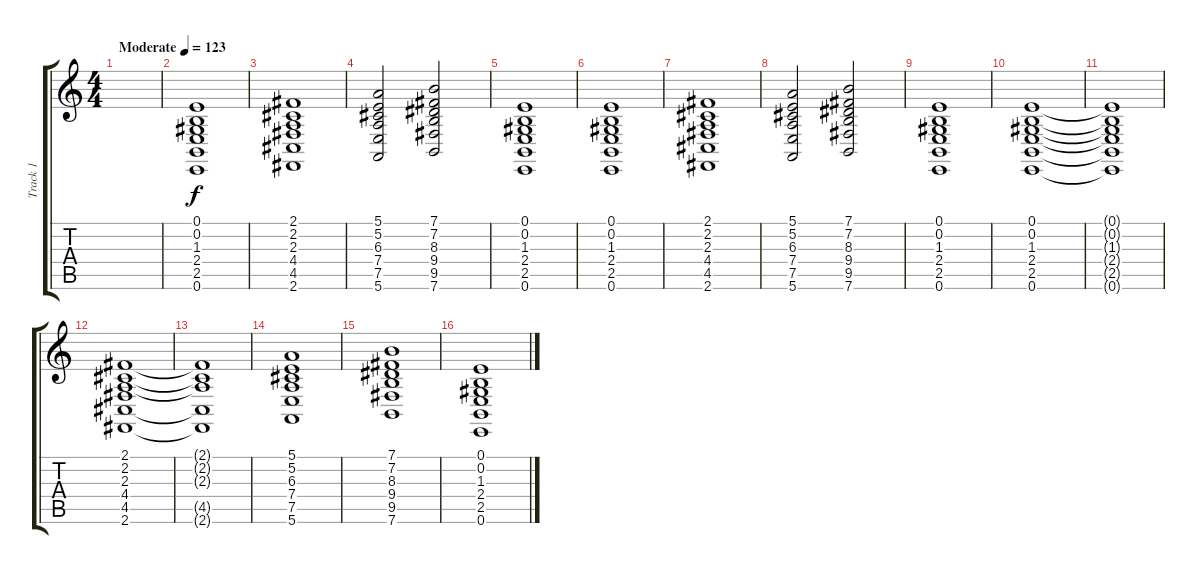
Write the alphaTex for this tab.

\track ("Track 1" "Track 1") {instrument acousticgrandpiano}
\staff {score tabs}
\tuning (E4 B3 G3 D3 A2 E2) {hide}
\ts (4 4)
\tempo (123 "Moderate")
\clef g2
\ks c
|
(0.1 0.2 1.3 2.4 2.5 0.6).1 |
(2.1 2.2 2.3 4.4 4.5 2.6).1 |
(5.1 5.2 6.3 7.4 7.5 5.6).2 (7.1 7.2 8.3 9.4 9.5 7.6).2 |
(0.1 0.2 1.3 2.4 2.5 0.6).1 |
(0.1 0.2 1.3 2.4 2.5 0.6).1 |
(2.1 2.2 2.3 4.4 4.5 2.6).1 |
(5.1 5.2 6.3 7.4 7.5 5.6).2 (7.1 7.2 8.3 9.4 9.5 7.6).2 |
(0.1 0.2 1.3 2.4 2.5 0.6).1 |
(0.1 0.2 1.3 2.4 2.5 0.6).1 |
(0.1{t} 0.2{t} 1.3{t} 2.4{t} 2.5{t} 0.6{t}).1 |
(2.1 2.2 2.3 4.4 4.5 2.6).1 |
(2.1{t} 2.2{t} 2.3{t} 4.5{t} 2.6{t}).1 |
(5.1 5.2 6.3 7.4 7.5 5.6).1 |
(7.1 7.2 8.3 9.4 9.5 7.6).1 |
(0.1 0.2 1.3 2.4 2.5 0.6).1
